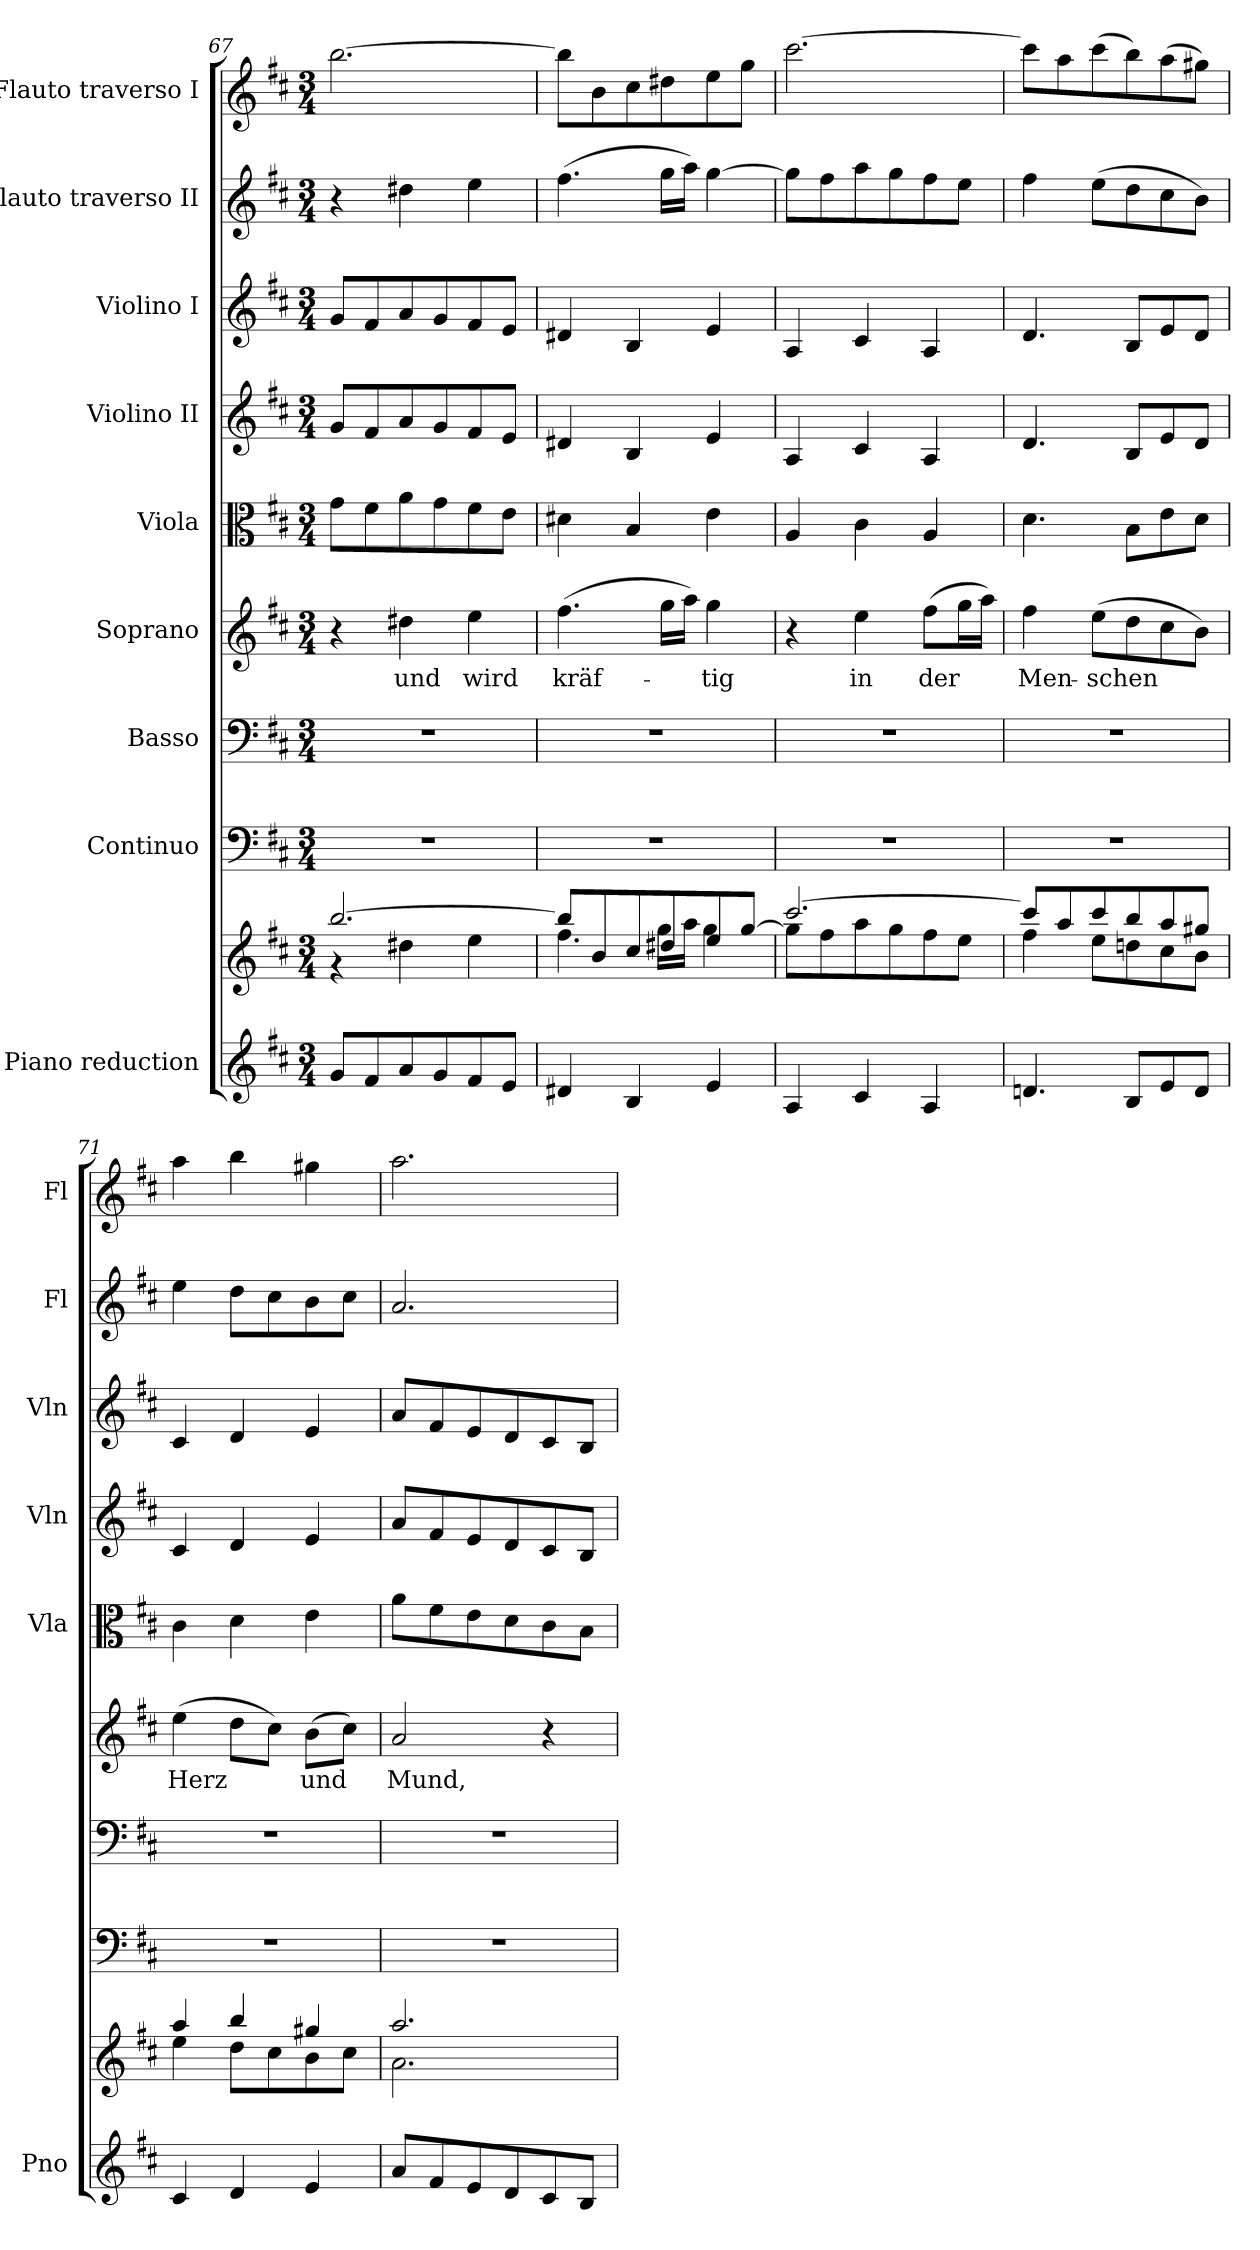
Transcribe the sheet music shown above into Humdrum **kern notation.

**kern	**kern	**kern	**kern	**kern	**text	**kern	**kern	**kern	**kern	**kern
*part9	*part9	*part8	*part7	*part6	*part6	*part5	*part4	*part3	*part2	*part1
*staff10	*staff9	*staff8	*staff7	*staff6	*staff6	*staff5	*staff4	*staff3	*staff2	*staff1
*I"Piano reduction	*	*I"Continuo	*I"Basso	*I"Soprano	*	*I"Viola	*I"Violino II	*I"Violino I	*I"Flauto traverso II	*I"Flauto traverso I
*I'Pno	*	*	*	*	*	*I'Vla	*I'Vln	*I'Vln	*I'Fl	*I'Fl
*clefG2	*clefG2	*clefF4	*clefF4	*clefG2	*	*clefC3	*clefG2	*clefG2	*clefG2	*clefG2
*k[f#c#]	*k[f#c#]	*k[f#c#]	*k[f#c#]	*k[f#c#]	*	*k[f#c#]	*k[f#c#]	*k[f#c#]	*k[f#c#]	*k[f#c#]
*M3/4	*M3/4	*M3/4	*M3/4	*M3/4	*	*M3/4	*M3/4	*M3/4	*M3/4	*M3/4
=67	=67	=67	=67	=67	=67	=67	=67	=67	=67	=67
*	*^	*	*	*	*	*	*	*	*	*
8g/L	[2.bb/	4r	2.r	2.r	4r	.	8g\L	8g/L	8g/L	4r	[2.bb\
8f#/	.	.	.	.	.	.	8f#\	8f#/	8f#/	.	.
!	!	!	!	!	!	!LO:LY:b	!	!	!	!	!
8a/	.	4dd#X\	.	.	4dd#X\	und	8a\	8a/	8a/	4dd#X\	.
8g/	.	.	.	.	.	.	8g\	8g/	8g/	.	.
!	!	!	!	!	!	!LO:LY:b	!	!	!	!	!
8f#/	.	4ee\	.	.	4ee\	wird	8f#\	8f#/	8f#/	4ee\	.
8e/J	.	.	.	.	.	.	8e\J	8e/J	8e/J	.	.
=68	=68	=68	=68	=68	=68	=68	=68	=68	=68	=68	=68
!	!	!	!	!	!	!LO:LY:b	!	!	!	!	!
4d#X/	8bb/L]	4.ff#\	2.r	2.r	(4.ff#\	kräf-	4d#X\	4d#X/	4d#X/	(4.ff#\	8bb\L]
.	8b/	.	.	.	.	.	.	.	.	.	8b\
4B/	8cc#/	.	.	.	.	.	4B/	4B/	4B/	.	8cc#\
.	8dd#X/	16gg\LL	.	.	16gg\LL	.	.	.	.	16gg\LL	8dd#X\
.	.	16aa\JJ	.	.	16aa\JJ)	.	.	.	.	16aa\JJ)	.
!	!	!	!	!	!	!LO:LY:b	!	!	!	!	!
4e/	8ee/	4gg\	.	.	4gg\	-tig	4e\	4e/	4e/	[4gg\	8ee\
.	[8gg/J	.	.	.	.	.	.	.	.	.	8gg\J
=69	=69	=69	=69	=69	=69	=69	=69	=69	=69	=69	=69
4A/	[2.ccc#/	8gg\L]	2.r	2.r	4r	.	4A/	4A/	4A/	8gg\L]	[2.ccc#\
.	.	8ff#\	.	.	.	.	.	.	.	8ff#\	.
!	!	!	!	!	!	!LO:LY:b	!	!	!	!	!
4c#/	.	8aa\	.	.	4ee\	in	4c#\	4c#/	4c#/	8aa\	.
.	.	8gg\	.	.	.	.	.	.	.	8gg\	.
!	!	!	!	!	!	!LO:LY:b	!	!	!	!	!
4A/	.	8ff#\	.	.	(8ff#\L	der	4A/	4A/	4A/	8ff#\	.
.	.	8ee\J	.	.	16gg\L	.	.	.	.	8ee\J	.
.	.	.	.	.	16aa\JJ)	.	.	.	.	.	.
=70	=70	=70	=70	=70	=70	=70	=70	=70	=70	=70	=70
!	!	!	!	!	!	!LO:LY:b	!	!	!	!	!
4.dn/	8ccc#/L]	4ff#\	2.r	2.r	4ff#\	Men-	4.d\	4.d/	4.d/	4ff#\	8ccc#\L]
.	8aa/	.	.	.	.	.	.	.	.	.	8aa\
!	!	!	!	!	!	!LO:LY:b	!	!	!	!	!
.	8ccc#/	8ee\L	.	.	(8ee\L	-schen	.	.	.	(8ee\L	(8ccc#\
8B/L	8bb/	8ddn\	.	.	8dd\	.	8B\L	8B/L	8B/L	8dd\	8bb\)
8e/	8aa/	8cc#\	.	.	8cc#\	.	8e\	8e/	8e/	8cc#\	(8aa\
8d/J	8gg#X/J	8b\J	.	.	8b\J)	.	8d\J	8d/J	8d/J	8b\J)	8gg#X\J)
=71	=71	=71	=71	=71	=71	=71	=71	=71	=71	=71	=71
!	!	!	!	!	!	!LO:LY:b	!	!	!	!	!
4c#/	4aa/	4ee\	2.r	2.r	(4ee\	Herz	4c#\	4c#/	4c#/	4ee\	4aa\
4d/	4bb/	8dd\L	.	.	8dd\L	.	4d\	4d/	4d/	8dd\L	4bb\
.	.	8cc#\	.	.	8cc#\J)	.	.	.	.	8cc#\	.
!	!	!	!	!	!	!LO:LY:b	!	!	!	!	!
4e/	4gg#X/	8b\	.	.	(8b\L	und	4e\	4e/	4e/	8b\	4gg#X\
.	.	8cc#\J	.	.	8cc#\J)	.	.	.	.	8cc#\J	.
=72	=72	=72	=72	=72	=72	=72	=72	=72	=72	=72	=72
!	!	!	!	!	!	!LO:LY:b	!	!	!	!	!
8a/L	2.aa/	2.a\	2.r	2.r	2a/	Mund,	8a\L	8a/L	8a/L	2.a/	2.aa\
8f#/	.	.	.	.	.	.	8f#\	8f#/	8f#/	.	.
8e/	.	.	.	.	.	.	8e\	8e/	8e/	.	.
8d/	.	.	.	.	.	.	8d\	8d/	8d/	.	.
8c#/	.	.	.	.	4r	.	8c#\	8c#/	8c#/	.	.
8B/J	.	.	.	.	.	.	8B\J	8B/J	8B/J	.	.
*	*v	*v	*	*	*	*	*	*	*	*	*
=	=	=	=	=	=	=	=	=	=	=
*-	*-	*-	*-	*-	*-	*-	*-	*-	*-	*-
